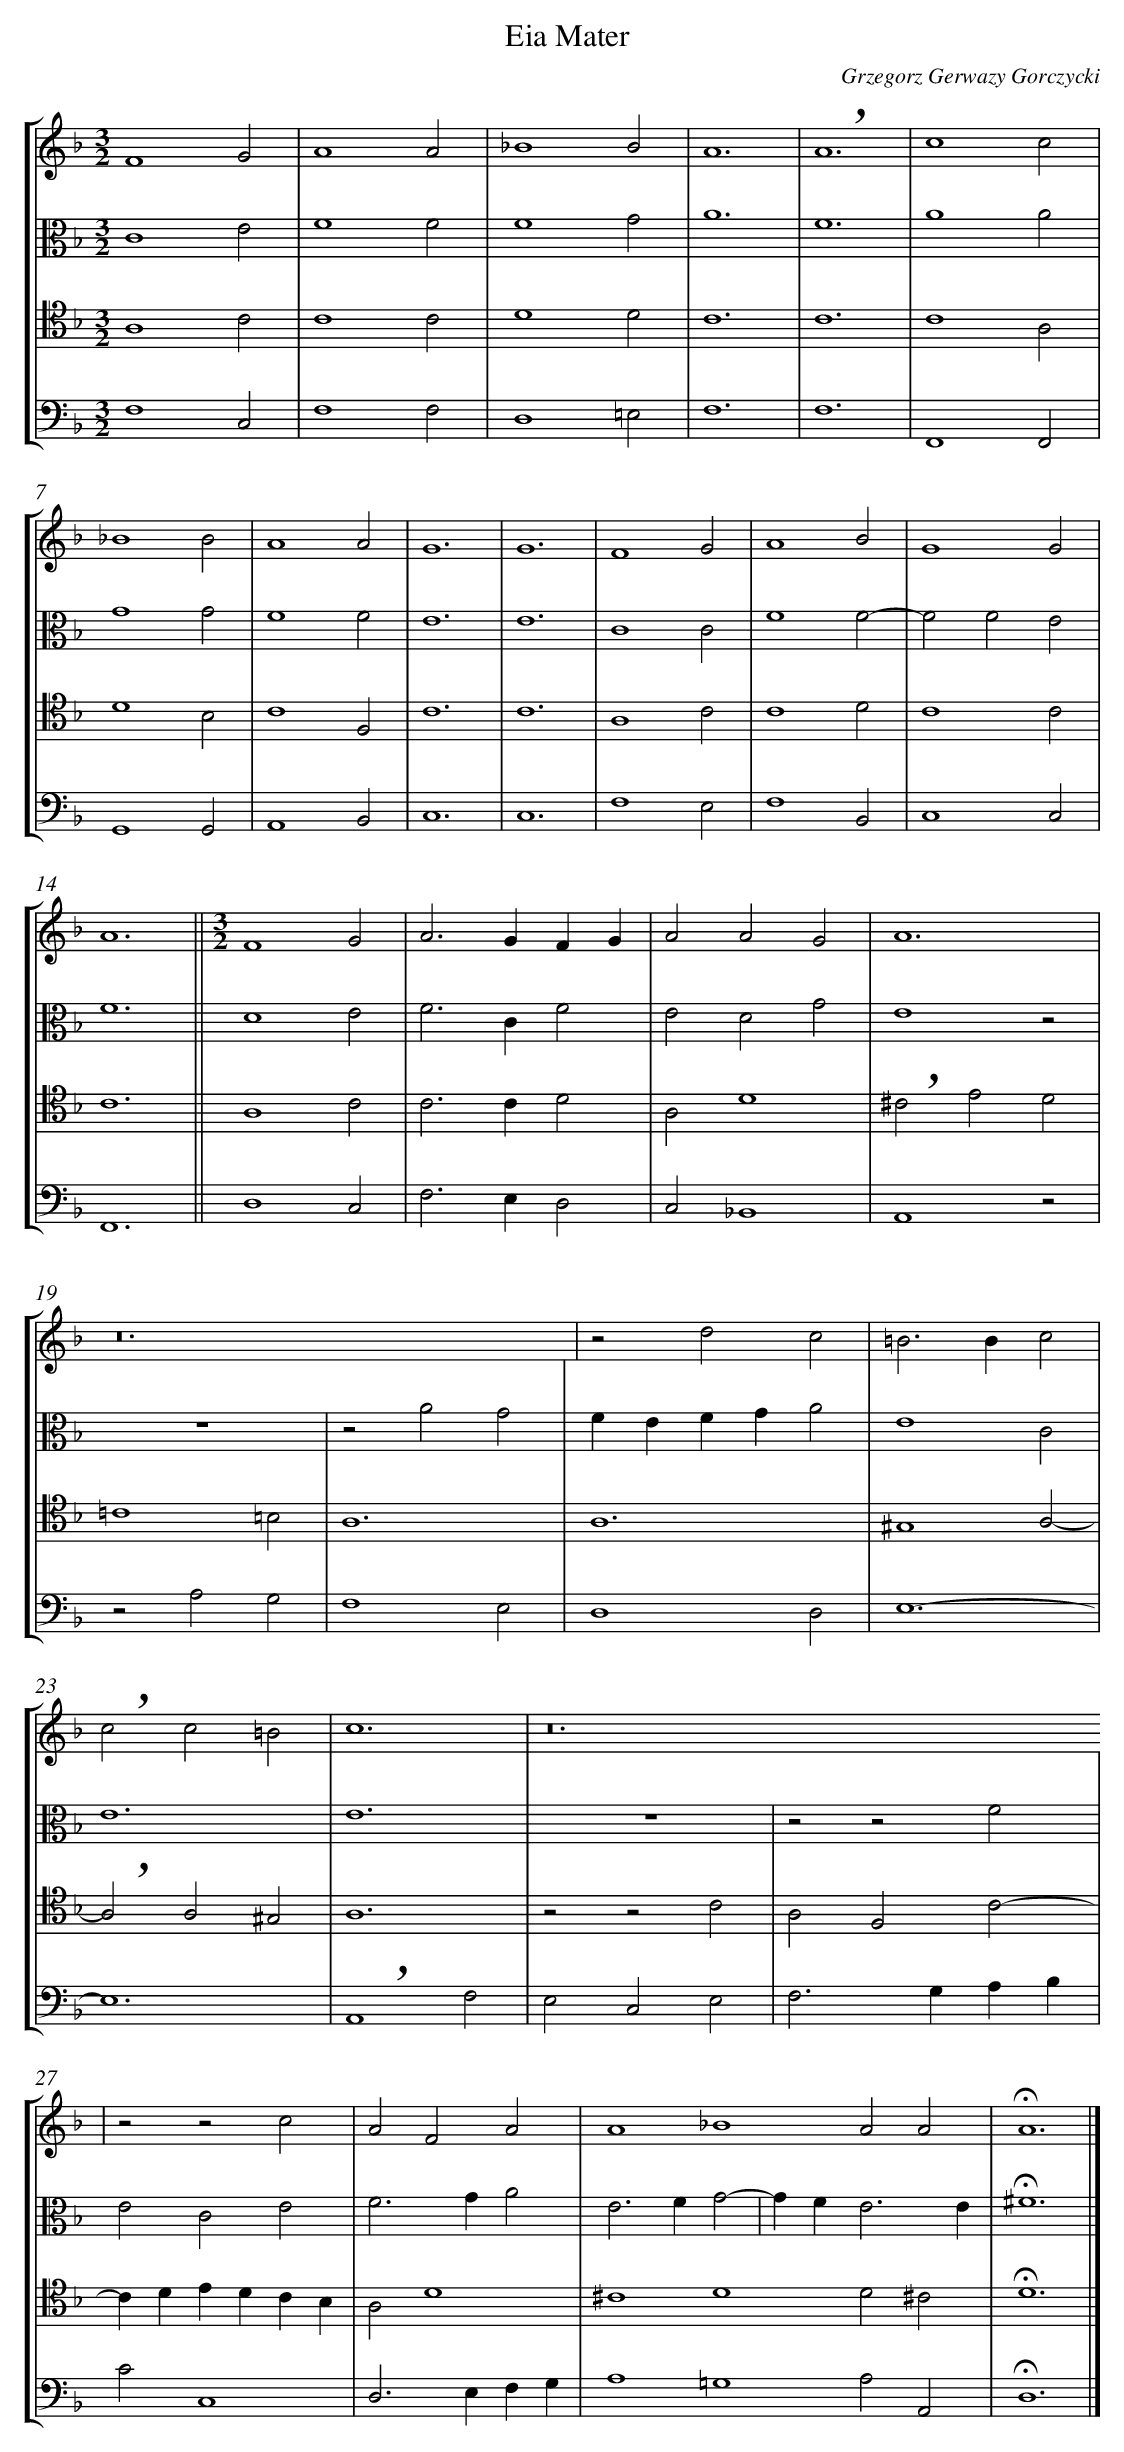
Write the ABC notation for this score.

X:1
T: Eia Mater
C: Grzegorz Gerwazy Gorczycki
L: 1/4
M: 3/2
%%staves [1 2 3 4]
V: 1
V: 2 clef=alto
V: 3 clef=tenor
V: 4 clef=bass
K: F
[V:1] F4G2 |
[V:2] C4E2 |
[V:3] A,4C2 |
[V:4] F,4C,2 |
[V:1] A4A2 |
[V:2] F4F2 |
[V:3] C4C2 |
[V:4] F,4F,2 |
[V:1] _B4B2 |
[V:2] F4G2 |
[V:3] D4D2 |
[V:4] D,4=E,2 |
[V:1] A6 |
[V:2] A6 |
[V:3] C6 |
[V:4] F,6 |
[V:1] !breath!A6 |
[V:2] F6 |
[V:3] C6 |
[V:4] F,6 |
[V:1] c4c2 |
[V:2] A4A2 |
[V:3] C4A,2 |
[V:4] F,,4F,,2 |
[V:1] _B4B2 |
[V:2] G4G2 |
[V:3] D4B,2 |
[V:4] G,,4G,,2 |
[V:1] A4A2 |
[V:2] F4F2 |
[V:3] C4F,2 |
[V:4] A,,4B,,2 |
[V:1] G6 |
[V:2] E6 |
[V:3] C6 |
[V:4] C,6 |
[V:1] G6 |
[V:2] E6 |
[V:3] C6 |
[V:4] C,6 |
[V:1] F4G2 |
[V:2] C4C2 |
[V:3] A,4C2 |
[V:4] F,4E,2 |
[V:1] A4B2 |
[V:2] F4F2- |
[V:3] C4D2 |
[V:4] F,4B,,2 |
[V:1] G4G2 |
[V:2] F2F2E2 |
[V:3] C4C2 |
[V:4] C,4C,2 |
[V:1] A6 ||
[V:2] F6 ||
[V:3] C6 ||
[V:4] F,,6 ||
[V:1] [M:3/2]F4G2 |
[V:2] D4E2 |
[V:3] A,4C2 |
[V:4] D,4C,2 |
[V:1] A2>G2FG |
[V:2] F2>C2F2 |
[V:3] C2>C2D2 |
[V:4] F,2>E,2D,2 |
[V:1] A2A2G2 |
[V:2] E2D2G2 |
[V:3] A,2D4 |
[V:4] C,2_B,,4 |
[V:1] A6 |
[V:2] E4z2 |
[V:3] !breath!^C2E2D2 |
[V:4] A,,4z2 |
[V:1] z12 [|]
[V:2] z6 |
[V:3] =C4=B,2 |
[V:4] z2A,2G,2 |
[V:1]  |
[V:2] z2A2G2 |
[V:3] A,6 |
[V:4] F,4E,2 |
[V:1] z2d2c2 |
[V:2] FEFGA2 |
[V:3] A,6 |
[V:4] D,4D,2 |
[V:1] =B2>B2c2 |
[V:2] E4C2 |
[V:3] ^G,4A,2- |
[V:4] E,6- |
[V:1] !breath!c2c2=B2 |
[V:2] E6 |
[V:3] !breath!A,2A,2^G,2 |
[V:4] E,6 |
[V:1] c6 |
[V:2] E6 |
[V:3] A,6 |
[V:4] !breath!A,,4F,2 |
[V:1] z12 [|]
[V:2] z6 |
[V:3] z2z2C2 |
[V:4] E,2C,2E,2 |
[V:1]  |
[V:2] z2z2F2 |
[V:3] A,2F,2C2- |
[V:4] F,2>G,2A,B, |
[V:1] z2z2c2 |
[V:2] E2C2E2 |
[V:3] CDEDCB, |
[V:4] C2C,4 |
[V:1] A2F2A2 |
[V:2] F2>G2A2 |
[V:3] A,2D4 |
[V:4] D,2>E,2F,G, |
[V:1] A4_B4 [|]
[V:2] E2>F2G2- |
[V:3] ^C4D4 [|]
[V:4] A,4=G,4 [|]
[V:1] A2A2 |
[V:2] GF2<E2E |
[V:3] D2^C2 |
[V:4] A,2A,,2 |
[V:1] !fermata!A6 |]
[V:2] !fermata!^F6 |]
[V:3] !fermata!D6 |]
[V:4] !fermata!D,6 |]
